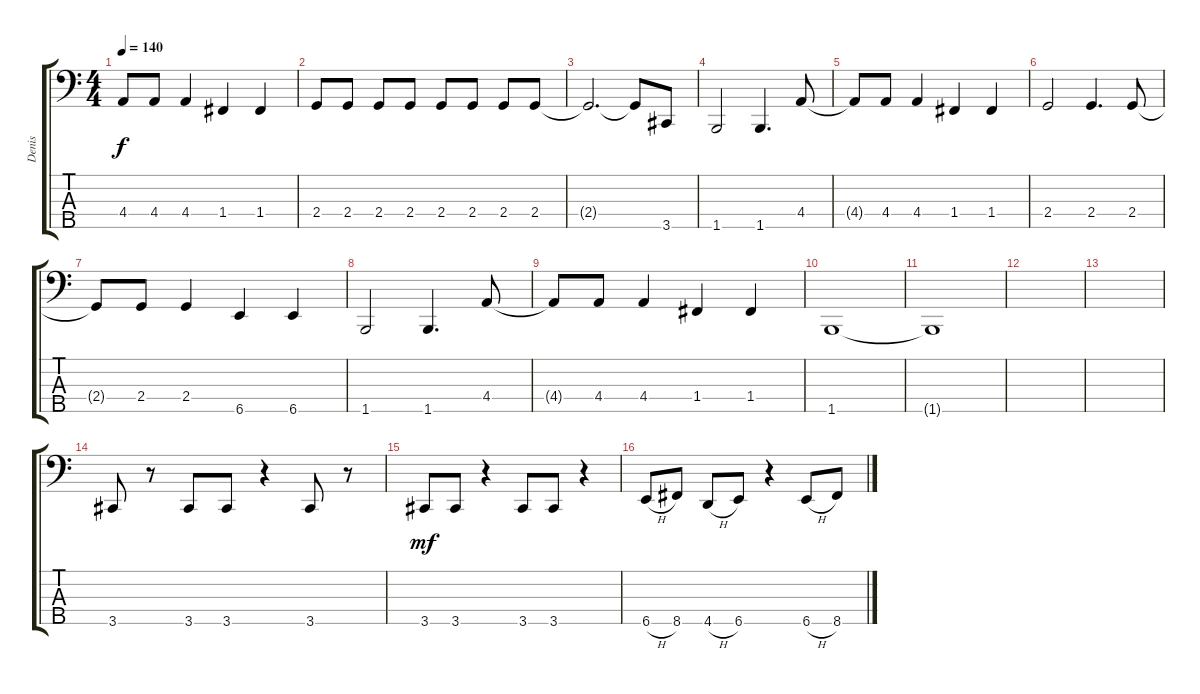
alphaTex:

\track ("Denis" "Denis") {instrument electricbasspick}
\staff {score tabs}
\tuning (Ab2 Eb2 Bb1 F1 Bb0) {hide}
\ts (4 4)
\tempo 140
\clef f4
\ks c
4.4{t}.8{dy f} 4.4.8 4.4.4 1.4.4 1.4.4 |
2.4.8 2.4.8 2.4.8 2.4.8 2.4.8 2.4.8 2.4.8 2.4.8 |
2.4{t}.2{d} 2.4{t}.8 3.5.8 |
1.5.2 1.5.4{d} 4.4.8 |
4.4{t}.8 4.4.8 4.4.4 1.4.4 1.4.4 |
2.4.2 2.4.4{d} 2.4.8 |
2.4{t}.8 2.4.8 2.4.4 6.5.4 6.5.4 |
1.5.2 1.5.4{d} 4.4.8 |
4.4{t}.8 4.4.8 4.4.4 1.4.4 1.4.4 |
1.5.1 |
1.5{t}.1 |
|
|
3.5.8 r.8 3.5.8 3.5.8 r.4 3.5.8 r.8 |
3.5.8{dy mf} 3.5.8 r.4 3.5.8 3.5.8 r.4 |
6.5{h}.8 8.5.8 4.5{h}.8 6.5.8 r.4 6.5{h}.8 8.5.8
